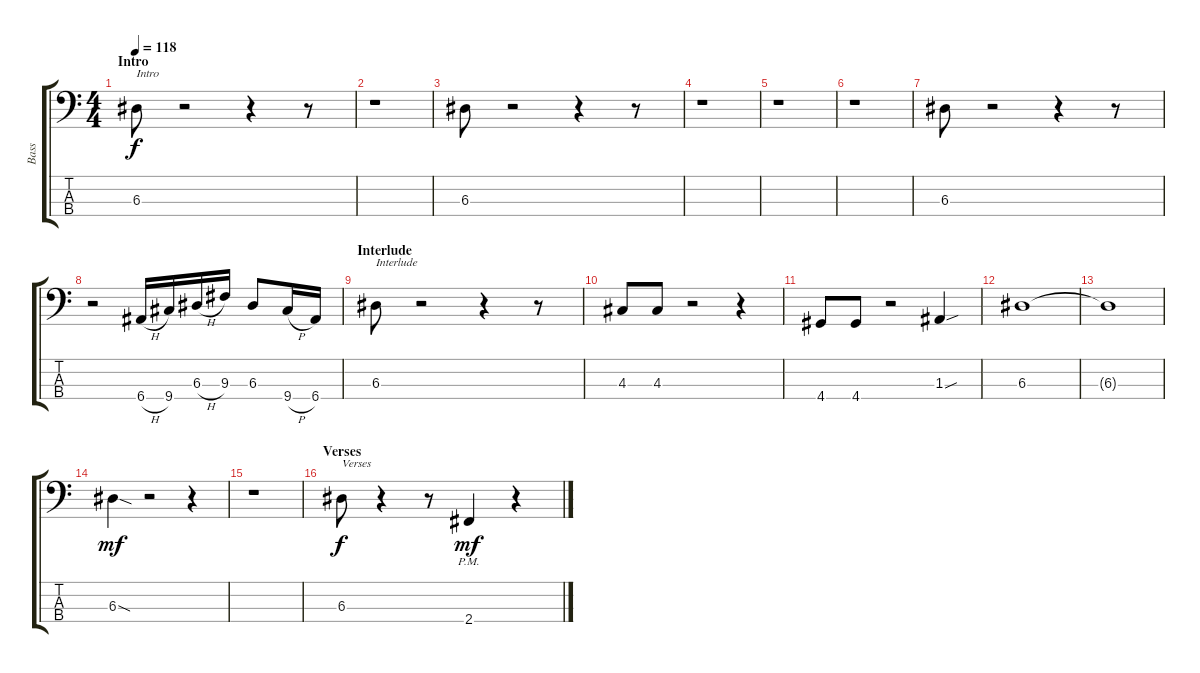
\track ("Bass" "Bass") {instrument electricbassfinger}
\staff {score tabs}
\tuning (G2 D2 A1 E1) {hide}
\ts (4 4)
\section ("" "Intro")
\tempo 118
\clef f4
\ks c
6.3.8{txt "Intro" dy f instrument electricbassfinger} r.2 r.4 r.8 |
r.1 |
6.3.8 r.2 r.4 r.8 |
r.1 |
r.1 |
r.1 |
6.3.8 r.2 r.4 r.8 |
r.2 6.4{h}.16 9.4.16 6.3{h}.16 9.3.16 6.3.8 9.4{h}.16 6.4.16 |
\section ("" "Interlude")
6.3.8{txt "Interlude"} r.2 r.4 r.8 |
4.3.8 4.3.8 r.2 r.4 |
4.4.8 4.4.8 r.2 1.3{sou}.4 |
6.3.1 |
6.3{t}.1 |
6.3{sod}.4{dy mf} r.2 r.4 |
r.1 |
\section ("" "Verses")
6.3.8{txt "Verses" dy f} r.4 r.8 2.4{pm}.4{dy mf} r.4
